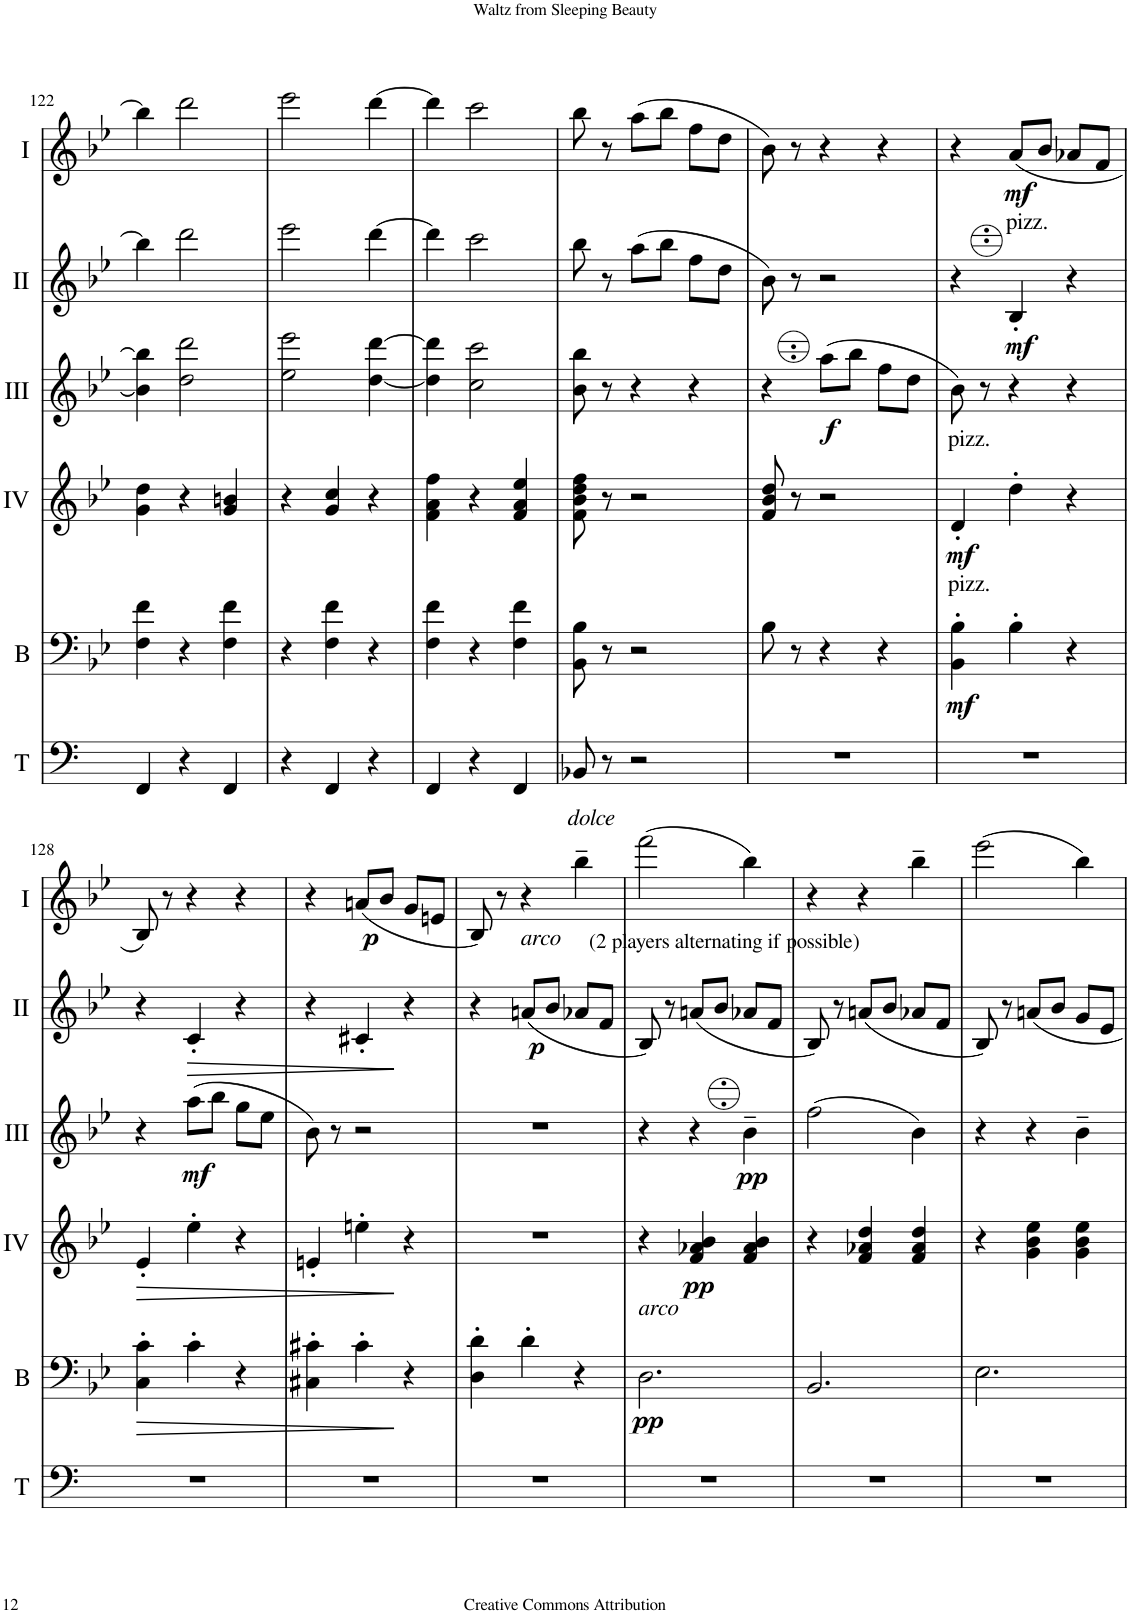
**kern	**kern	**dynam	**kern	**dynam	**kern	**dynam	**kern	**dynam	**kern	**dynam
*part6	*part5	*part5	*part4	*part4	*part3	*part3	*part2	*part2	*part1	*part1
*staff6	*staff5	*staff5	*staff4	*staff4	*staff3	*staff3	*staff2	*staff2	*staff1	*staff1
*I"Timp.	*I"Basson	*	*I"Acc. 4	*	*I"Acc. 3	*	*I"Acc. 2	*	*I"Acc. 1	*
*I'T	*I'B	*	*	*	*	*	*	*	*	*
!!LO:PB:g=z
*clefF4	*clefF4	*	*clefG2	*	*clefG2	*	*clefG2	*	*clefG2	*
*	*Trd7c12	*	*Trd7c12	*	*Trd7c12	*	*	*	*	*
*k[b-e-]	*k[b-e-]	*	*k[b-e-]	*	*k[b-e-]	*	*k[b-e-]	*	*k[b-e-]	*
*M3/4	*M3/4	*	*M3/4	*	*M3/4	*	*M3/4	*	*M3/4	*
=122	=122	=122	=122	=122	=122	=122	=122	=122	=122	=122
4FF/	4F\ 4f\	.	4g\ 4dd\	.	4b-\] 4bb-\]	.	4bb-\]	.	4bb-\]	.
4r	4r	.	4r	.	2dd\ 2ddd\	.	2ddd\	.	2ddd\	.
4FF/	4F\ 4f\	.	4g/ 4bn/	.	.	.	.	.	.	.
=123	=123	=123	=123	=123	=123	=123	=123	=123	=123	=123
4r	4r	.	4r	.	2ee-\ 2eee-\	.	2eee-\	.	2eee-\	.
4FF/	4F\ 4f\	.	4g/ 4cc/	.	.	.	.	.	.	.
4r	4r	.	4r	.	[4dd\ [4ddd\	.	[4ddd\	.	[4ddd\	.
=124	=124	=124	=124	=124	=124	=124	=124	=124	=124	=124
4FF/	4F\ 4f\	.	4f\ 4a\ 4ff\	.	4dd\] 4ddd\]	.	4ddd\]	.	4ddd\]	.
4r	4r	.	4r	.	2cc\ 2ccc\	.	2ccc\	.	2ccc\	.
4FF/	4F\ 4f\	.	4f/ 4a/ 4ee-/	.	.	.	.	.	.	.
=125	=125	=125	=125	=125	=125	=125	=125	=125	=125	=125
8BB-X/	8BB-\ 8B-\	.	8f\ 8b-\ 8dd\ 8ff\	.	8b-\ 8bb-\	.	8bb-\	.	8bb-\	.
8r	8r	.	8r	.	8r	.	8r	.	8r	.
2r	2r	.	2r	.	4r	.	(8aa\L	.	(8aa\L	.
.	.	.	.	.	.	.	8bb-\J	.	8bb-\J	.
.	.	.	.	.	4r	.	8ff\L	.	8ff\L	.
.	.	.	.	.	.	.	8dd\J	.	8dd\J	.
=126	=126	=126	=126	=126	=126	=126	=126	=126	=126	=126
2.r	8B-\	.	8f/ 8b-/ 8dd/	.	4r	.	8b-\)	.	8b-\)	.
.	8r	.	8r	.	.	.	8r	.	8r	.
!	!	!	!	!	!	!LO:DY:b	!	!	!	!
.	4r	.	2r	.	(8aa\L	f	2r	.	4r	.
.	.	.	.	.	8bb-\J	.	.	.	.	.
.	4r	.	.	.	8ff\L	.	.	.	4r	.
.	.	.	.	.	8dd\J	.	.	.	.	.
=127	=127	=127	=127	=127	=127	=127	=127	=127	=127	=127
!	!	!	!LO:TX:a:t=pizz.	!	!	!	!	!	!	!
!	!LO:TX:a:t=pizz.	!	!	!	!	!	!	!	!	!
!	!	!LO:DY:b	!	!LO:DY:b	!	!	!	!	!	!
2.r	4BB-\' 4B-\'	mf	4d'/	mf	8b-\)	.	4r	.	4r	.
.	.	.	.	.	8r	.	.	.	.	.
!	!	!	!	!	!	!	!LO:TX:a:t=pizz.	!	!	!
!	!	!	!	!	!	!	!	!LO:DY:b	!	!LO:DY:b
.	4B-'\	.	4dd'\	.	4r	.	4B-'/	mf	(8a/L	mf
.	.	.	.	.	.	.	.	.	8b-/J	.
.	4r	.	4r	.	4r	.	4r	.	8a-X/L	.
.	.	.	.	.	.	.	.	.	8f/J	.
!!LO:LB:g=z
=128	=128	=128	=128	=128	=128	=128	=128	=128	=128	=128
!	!	!LO:HP:b	!	!LO:HP:b	!	!	!	!	!	!
2.r	4C\' 4c\'	>	4e-'/	>	4r	.	4r	.	8B-/)	.
.	.	.	.	.	.	.	.	.	8r	.
!	!	!	!	!	!	!LO:DY:b	!	!LO:HP:b	!	!
.	4c'\	.	4ee-'\	.	(8aa\L	mf	4c'/	>	4r	.
.	.	.	.	.	8bb-\J	.	.	.	.	.
.	4r	.	4r	.	8gg\L	.	4r	.	4r	.
.	.	.	.	.	8ee-\J	.	.	.	.	.
=129	=129	=129	=129	=129	=129	=129	=129	=129	=129	=129
2.r	4C#X\' 4c#X\'	.	4en'/	.	8b-\)	.	4r	.	4r	.
.	.	.	.	.	8r	.	.	.	.	.
!	!	!	!	!	!	!	!	!	!	!LO:DY:b
.	4c#'\	.	4een'\	.	2r	.	4c#X'/	.	(8an/L	p
.	.	.	.	.	.	.	.	.	8b-/J	.
.	4r	]	4r	]	.	.	4r	]	8g/L	.
.	.	.	.	.	.	.	.	.	8en/J	.
=130	=130	=130	=130	=130	=130	=130	=130	=130	=130	=130
2.r	4D\' 4d\'	.	2.r	.	2.r	.	4r	.	8B-/)	.
.	.	.	.	.	.	.	.	.	8r	.
!	!	!	!	!	!	!	!LO:TX:a:t=(2 players alternating if possible)	!	!	!
!	!	!	!	!	!	!	!LO:TX:a:i:t=arco	!	!	!
!	!	!	!	!	!	!	!	!LO:DY:b	!	!
.	4d'\	.	.	.	.	.	(8an/L	p	4r	.
.	.	.	.	.	.	.	8b-/J	.	.	.
!	!	!	!	!	!	!	!	!	!LO:TX:a:i:t=dolce	!
.	4r	.	.	.	.	.	8a-X/L	.	4bb-~\	.
.	.	.	.	.	.	.	8f/J	.	.	.
=131	=131	=131	=131	=131	=131	=131	=131	=131	=131	=131
!	!LO:TX:a:i:t=arco	!	!	!	!	!	!	!	!	!
!	!	!LO:DY:b	!	!	!	!	!	!	!	!
2.r	2.D\	pp	4r	.	4r	.	8B-/)	.	(2fff\	.
.	.	.	.	.	.	.	8r	.	.	.
!	!	!	!	!LO:DY:b	!	!	!	!	!	!
.	.	.	4f/ 4a-X/ 4b-/	pp	4r	.	(8an/L	.	.	.
.	.	.	.	.	.	.	8b-/J	.	.	.
!	!	!	!	!	!	!LO:DY:b	!	!	!	!
.	.	.	4f/ 4a-/ 4b-/	.	4b-~\	pp	8a-X/L	.	4bb-\)	.
.	.	.	.	.	.	.	8f/J	.	.	.
=132	=132	=132	=132	=132	=132	=132	=132	=132	=132	=132
2.r	2.BB-/	.	4r	.	(2ff\	.	8B-/)	.	4r	.
.	.	.	.	.	.	.	8r	.	.	.
.	.	.	4f/ 4a-X/ 4dd/	.	.	.	(8an/L	.	4r	.
.	.	.	.	.	.	.	8b-/J	.	.	.
.	.	.	4f/ 4a-/ 4dd/	.	4b-\)	.	8a-X/L	.	4bb-~\	.
.	.	.	.	.	.	.	8f/J	.	.	.
=133	=133	=133	=133	=133	=133	=133	=133	=133	=133	=133
2.r	2.E-\	.	4r	.	4r	.	8B-/)	.	(2eee-\	.
.	.	.	.	.	.	.	8r	.	.	.
.	.	.	4g\ 4b-\ 4ee-\	.	4r	.	8an/L	.	.	.
.	.	.	.	.	.	.	8b-/J	.	.	.
.	.	.	4g\ 4b-\ 4ee-\	.	4b-~\	.	8g/L	.	4bb-\)	.
.	.	.	.	.	.	.	8e-/J	.	.	.
=	=	=	=	=	=	=	=	=	=	=
*-	*-	*-	*-	*-	*-	*-	*-	*-	*-	*-
